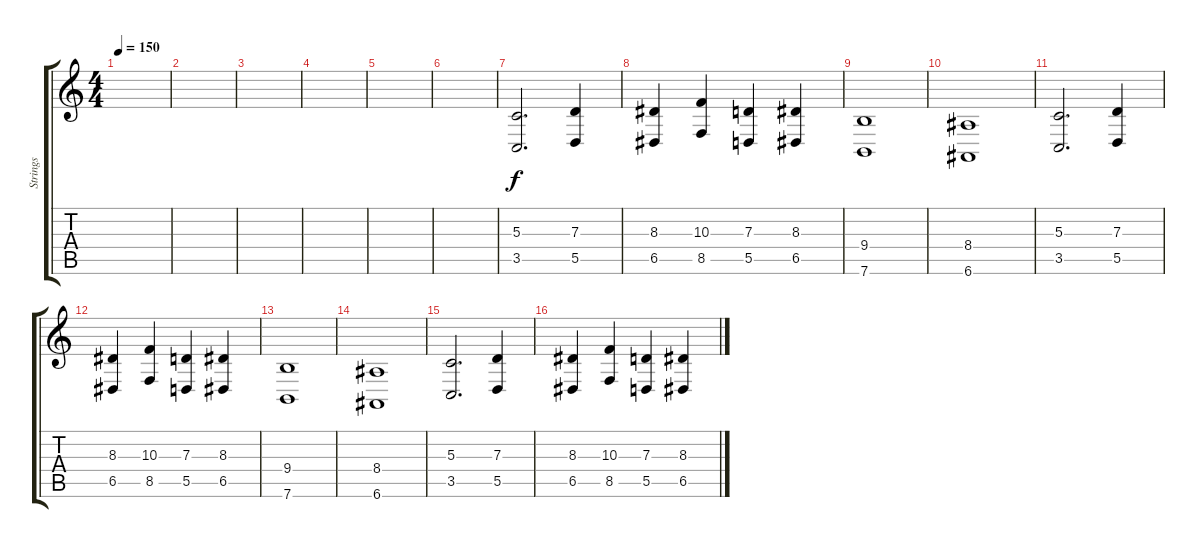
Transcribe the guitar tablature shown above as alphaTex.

\track ("Strings" "Strings") {instrument stringensemble1}
\staff {score tabs}
\tuning (E4 B3 G3 D3 A2 E2) {hide}
\ts (4 4)
\tempo 150
\clef g2
\ks c
|
|
|
|
|
|
(5.3 3.5).2{d} (7.3 5.5).4 |
(8.3 6.5).4 (10.3 8.5).4 (7.3 5.5).4 (8.3 6.5).4 |
(9.4 7.6).1 |
(8.4 6.6).1 |
(5.3 3.5).2{d} (7.3 5.5).4 |
(8.3 6.5).4 (10.3 8.5).4 (7.3 5.5).4 (8.3 6.5).4 |
(9.4 7.6).1 |
(8.4 6.6).1 |
(5.3 3.5).2{d} (7.3 5.5).4 |
(8.3 6.5).4 (10.3 8.5).4 (7.3 5.5).4 (8.3 6.5).4
